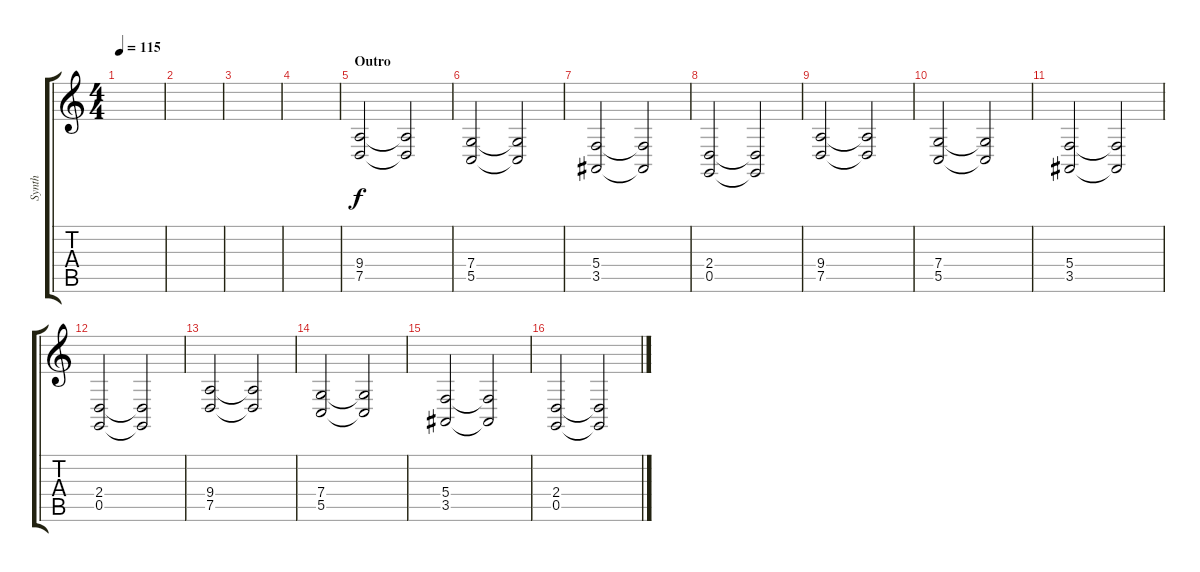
\track ("Synth" "Synth") {instrument stringensemble1}
\staff {score tabs}
\tuning (D4 A3 F3 C3 G2 D2) {hide}
\ts (4 4)
\tempo 115
\clef g2
\ks c
|
|
|
|
\section ("" "Outro")
(9.4 7.5).2 (9.4{t} 7.5{t}).2 |
(7.4 5.5).2 (7.4{t} 5.5{t}).2 |
(5.4 3.5).2 (5.4{t} 3.5{t}).2 |
(2.4 0.5).2 (2.4{t} 0.5{t}).2 |
(9.4 7.5).2 (9.4{t} 7.5{t}).2 |
(7.4 5.5).2 (7.4{t} 5.5{t}).2 |
(5.4 3.5).2 (5.4{t} 3.5{t}).2 |
(2.4 0.5).2 (2.4{t} 0.5{t}).2 |
(9.4 7.5).2 (9.4{t} 7.5{t}).2 |
(7.4 5.5).2 (7.4{t} 5.5{t}).2 |
(5.4 3.5).2 (5.4{t} 3.5{t}).2 |
(2.4 0.5).2 (2.4{t} 0.5{t}).2
